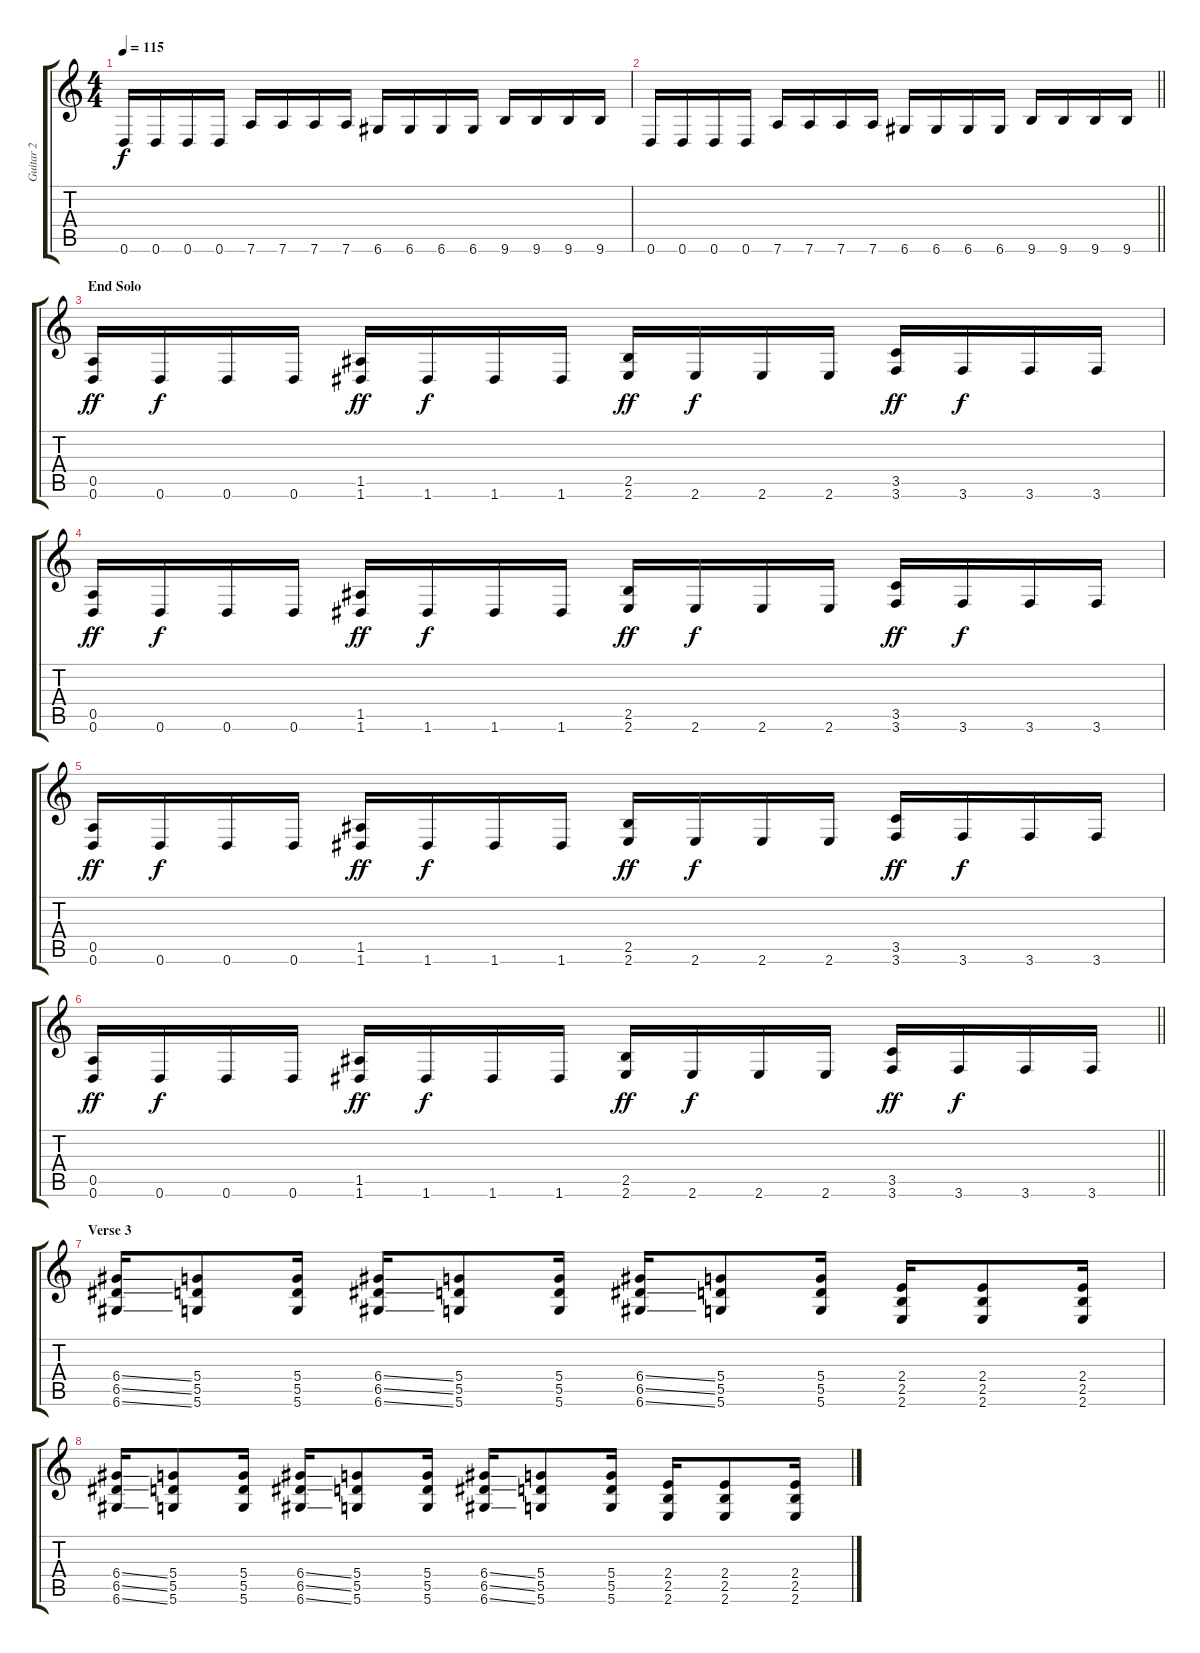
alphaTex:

\track ("Guitar 2" "Guitar 2") {instrument overdrivenguitar}
\staff {score tabs}
\tuning (E4 B3 G3 D3 A2 D2) {hide}
\ts (4 4)
\tempo 115
\clef g2
\ks c
0.6.16{dy f} 0.6.16 0.6.16 0.6.16 7.6.16 7.6.16 7.6.16 7.6.16 6.6.16 6.6.16 6.6.16 6.6.16 9.6.16 9.6.16 9.6.16 9.6.16 |
\barLineRight lightlight
0.6.16 0.6.16 0.6.16 0.6.16 7.6.16 7.6.16 7.6.16 7.6.16 6.6.16 6.6.16 6.6.16 6.6.16 9.6.16 9.6.16 9.6.16 9.6.16 |
\section ("" "End Solo")
(0.5 0.6).16{dy ff} 0.6.16{dy f} 0.6.16 0.6.16 (1.5 1.6).16{dy ff} 1.6.16{dy f} 1.6.16 1.6.16 (2.5 2.6).16{dy ff} 2.6.16{dy f} 2.6.16 2.6.16 (3.5 3.6).16{dy ff} 3.6.16{dy f} 3.6.16 3.6.16 |
(0.5 0.6).16{dy ff} 0.6.16{dy f} 0.6.16 0.6.16 (1.5 1.6).16{dy ff} 1.6.16{dy f} 1.6.16 1.6.16 (2.5 2.6).16{dy ff} 2.6.16{dy f} 2.6.16 2.6.16 (3.5 3.6).16{dy ff} 3.6.16{dy f} 3.6.16 3.6.16 |
(0.5 0.6).16{dy ff} 0.6.16{dy f} 0.6.16 0.6.16 (1.5 1.6).16{dy ff} 1.6.16{dy f} 1.6.16 1.6.16 (2.5 2.6).16{dy ff} 2.6.16{dy f} 2.6.16 2.6.16 (3.5 3.6).16{dy ff} 3.6.16{dy f} 3.6.16 3.6.16 |
\barLineRight lightlight
(0.5 0.6).16{dy ff} 0.6.16{dy f} 0.6.16 0.6.16 (1.5 1.6).16{dy ff} 1.6.16{dy f} 1.6.16 1.6.16 (2.5 2.6).16{dy ff} 2.6.16{dy f} 2.6.16 2.6.16 (3.5 3.6).16{dy ff} 3.6.16{dy f} 3.6.16 3.6.16 |
\section ("" "Verse 3")
(6.4{ss} 6.5{ss} 6.6{ss}).16 (5.4 5.5 5.6).8 (5.4 5.5 5.6).16 (6.4{ss} 6.5{ss} 6.6{ss}).16 (5.4 5.5 5.6).8 (5.4 5.5 5.6).16 (6.4{ss} 6.5{ss} 6.6{ss}).16 (5.4 5.5 5.6).8 (5.4 5.5 5.6).16 (2.4 2.5 2.6).16 (2.4 2.5 2.6).8 (2.4 2.5 2.6).16 |
(6.4{ss} 6.5{ss} 6.6{ss}).16 (5.4 5.5 5.6).8 (5.4 5.5 5.6).16 (6.4{ss} 6.5{ss} 6.6{ss}).16 (5.4 5.5 5.6).8 (5.4 5.5 5.6).16 (6.4{ss} 6.5{ss} 6.6{ss}).16 (5.4 5.5 5.6).8 (5.4 5.5 5.6).16 (2.4 2.5 2.6).16 (2.4 2.5 2.6).8 (2.4 2.5 2.6).16
